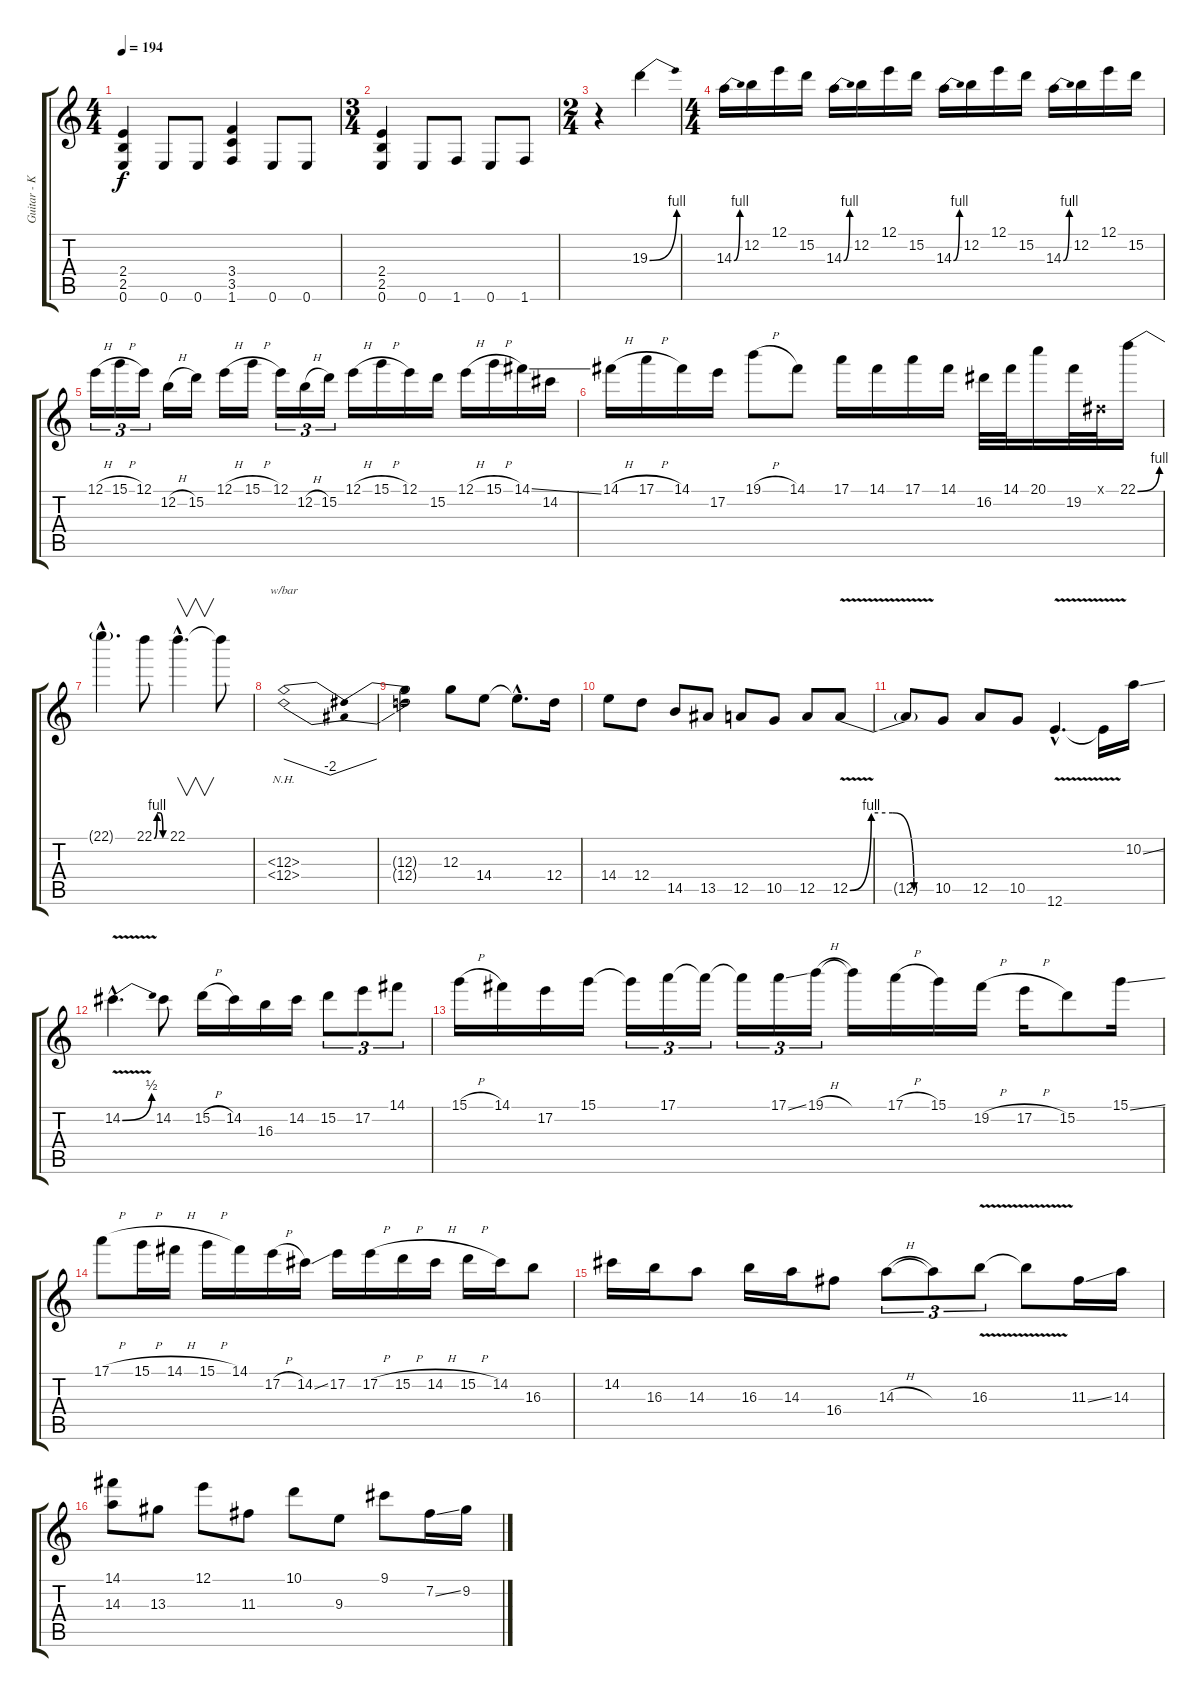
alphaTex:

\track ("Guitar - Kirk" "Guitar - K") {instrument distortionguitar}
\staff {score tabs}
\tuning (E4 B3 G3 D3 A2 E2) {hide}
\ts (4 4)
\tempo 194
\clef g2
\ks c
(2.4 2.5 0.6).4{dy f} 0.6.8 0.6.8 (3.4 3.5 1.6).4 0.6.8 0.6.8 |
\ts (3 4)
(2.4 2.5 0.6).4 0.6.8 1.6.8 0.6.8 1.6.8 |
\ts (2 4)
r.4 19.3{be (bend 0 0 60 4)}.4 |
\ts (4 4)
14.3{be (bend 0 0 60 4)}.16 12.2.16 12.1.16 15.2.16 14.3{be (bend 0 0 60 4)}.16 12.2.16 12.1.16 15.2.16 14.3{be (bend 0 0 60 4)}.16 12.2.16 12.1.16 15.2.16 14.3{be (bend 0 0 60 4)}.16 12.2.16 12.1.16 15.2.16 |
12.1{h}.16{tu (3 2)} 15.1{h}.16{tu (3 2)} 12.1.16{tu (3 2)} 12.2{h}.16 15.2.16 12.1{h}.16 15.1{h}.16 12.1.16{tu (3 2)} 12.2{h}.16{tu (3 2)} 15.2.16{tu (3 2)} 12.1{h}.16 15.1{h}.16 12.1.16 15.2.16 12.1{h}.16 15.1{h}.16 14.1{ss}.16 14.2.16 |
14.1{h}.16 17.1{h}.16 14.1.16 17.2.16 19.1{h}.8 14.1.8 17.1.16 14.1.16 17.1.16 14.1.16 16.2.32 14.1.32 20.1.16 19.2.32 -1.1{x}.32 22.1{be (bend 0 0 60 4)}.16 |
22.1{hac t}.4{d} 22.1{be (custom 0 0 15 4 30 4 45 0 60 0)}.8 22.1{hac}.4{v d} 22.1{t}.8 |
(12.3{nh} 12.4{nh}).1{tbe (dip default 0 0 30 -8 60 0)} |
(12.3{t} 12.4{t}).2 12.3.8 14.4.8 14.4{hac t}.8{d} 12.4.16 |
14.4.8 12.4.8 14.5.8 13.5.8 12.5.8 10.5.8 12.5.8 12.5{be (custom 0 0 15 4 30 4 45 0 60 0) v}.8 |
12.5{t}.8 10.5.8 12.5.8 10.5.8 12.6{v hac}.4{d} 12.6{t}.16 10.2{ss}.16 |
14.2{be (bend 0 0 60 2) v hac}.4{d} 14.2.8 15.2{h}.16 14.2.16 16.3.16 14.2.16 15.2.8{tu (3 2)} 17.2.8{tu (3 2)} 14.1.8{tu (3 2)} |
15.1{h}.16 14.1.16 17.2.16 15.1.16 15.1{t}.16{tu (3 2)} 17.1.16{tu (3 2)} 17.1{t}.16{tu (3 2)} 17.1{t}.16{tu (3 2)} 17.1{ss}.16{tu (3 2)} 19.1{h}.16{tu (3 2)} 19.1{t}.16 17.1{h}.16 15.1.16 19.2{h}.16 17.2{h}.16 15.2.8 15.1{ss}.16 |
17.1{h}.8 15.1{h}.16 14.1{h}.16 15.1{h}.16 14.1.16 17.2{h}.16 14.2{ss}.16 17.2.16 17.2{h}.16 15.2{h}.16 14.2{h}.16 15.2{h}.16 14.2.16 16.3.8 |
14.2.16 16.3.16 14.3.8 16.3.16 14.3.16 16.4.8 14.3{h}.8{tu (3 2)} 14.3{t}.8{tu (3 2)} 16.3{v}.8{tu (3 2)} 16.3{t}.8 11.3{ss}.16 14.3.16 |
(14.1 14.3).8 13.3.8 12.1.8 11.3.8 10.1.8 9.3.8 9.1.8 7.2{ss}.16 9.2.16
